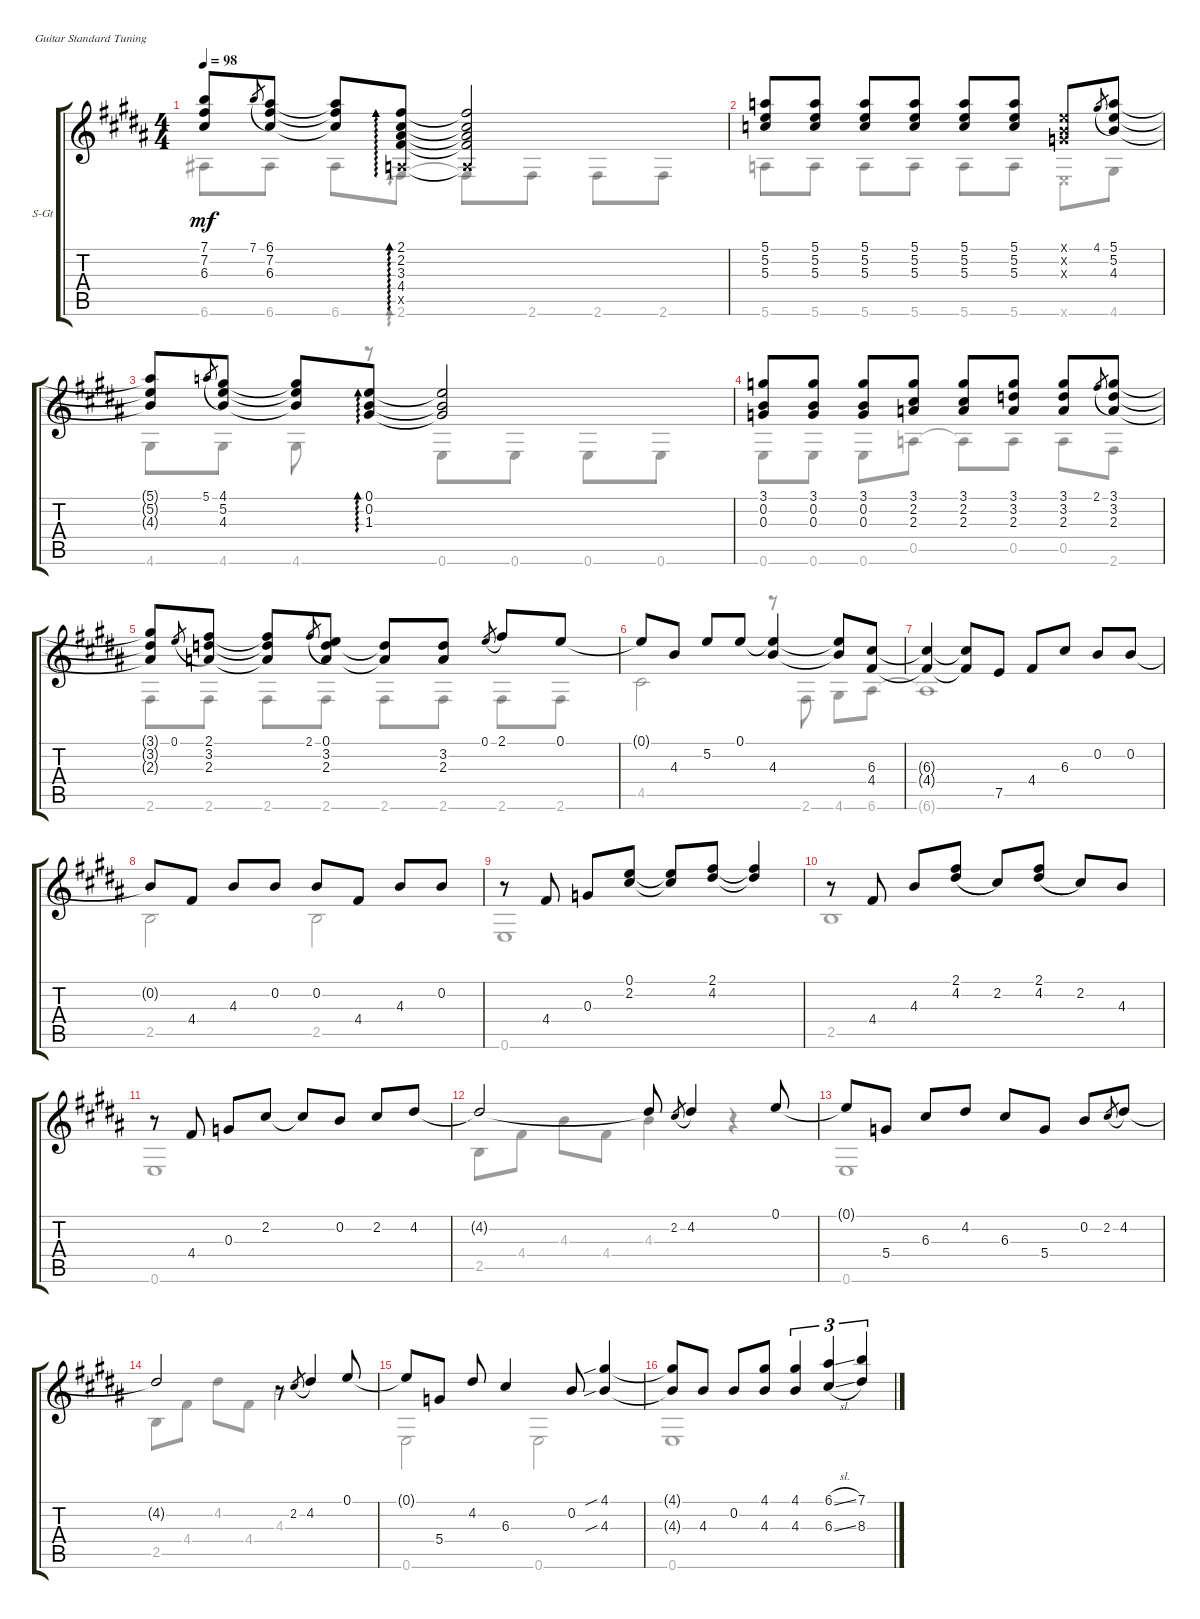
\defaultSystemsLayout 4
\bracketExtendMode groupsimilarinstruments
\firstSystemTrackNameOrientation horizontal
\otherSystemsTrackNameOrientation horizontal
\track ("Steel Guitar" "S-Gt") {instrument acousticguitarsteel}
\staff {score tabs}
\tuning (E4 B3 G3 D3 A2 E2)
\voice
\ts (4 4)
\tempo 98
\clef g2
\ks b
(7.1{t} 7.2{t} 6.3{t}).8{dy mf} 7.1.8{gr legatoorigin} (6.1 7.2 6.3).8 (6.3{t} 7.2{t} 6.1{t}).8 (2.1 2.2 3.3 4.4 0.5{x}).8{ad 0} (2.1{t} 2.2{t} 3.3{t} 4.4{t} 0.5{x t}).2 |
(5.1 5.2 5.3).8 (5.2 5.1 5.3).8 (5.2 5.3 5.1).8 (5.1 5.2 5.3).8 (5.3 5.2 5.1).8 (5.1 5.2 5.3).8 (0.3{x} 0.2{x} 0.1{x}).8 4.1.8{gr legatoorigin} (5.1 5.2 4.3).8 |
(5.1{t} 5.2{t} 4.3{t}).8 5.1.8{gr legatoorigin} (4.1 5.2 4.3).8 (4.3{t} 5.2{t} 4.1{t}).8 (0.1 0.2 1.3).8{ad 0} (1.3{t} 0.2{t} 0.1{t}).2 |
(3.1 0.2 0.3).8 (3.1 0.2 0.3).8 (3.1 0.2 0.3).8 (3.1 2.2 2.3).8 (3.1 2.2 2.3).8 (3.1 3.2 2.3).8 (3.1 3.2 2.3).8 2.1.8{gr legatoorigin} (3.1 3.2 2.3).8 |
(3.1{t} 3.2{t} 2.3{t}).8 0.1.8{gr legatoorigin} (2.1 3.2 2.3).8 (2.3{t} 3.2{t} 2.1{t}).8 2.1.8{gr legatoorigin} (0.1 3.2 2.3).8 (3.2{t} 2.3{t}).8 (3.2 2.3).8 0.1.8{gr legatoorigin} 2.1.8 0.1.8 |
0.1{t}.8 4.3.8 5.2.8 0.1.8 (4.3 0.1{t}).4 (4.3{t} 0.1{t}).8 (6.3 4.4).8 |
(6.3{t} 4.4{t}).4 (4.4{t} 6.3{t}).8 7.5.8 4.4.8 6.3.8 0.2.8 0.2.8 |
0.2{t}.8 4.4.8 4.3.8 0.2.8 0.2.8 4.4.8 4.3.8 0.2.8 |
r.8 4.4.8 0.3.8 (2.2 0.1).8 (0.1{t} 2.2{t}).8 (2.1 4.2).8 (2.1{t} 4.2{t}).4 |
r.8 4.4.8 4.3.8 (4.2 2.1).8{legatoorigin} 2.2.8 (4.2 2.1).8{legatoorigin} 2.2.8 4.3.8 |
r.8 4.4.8 0.3.8 2.2.8 2.2{t}.8 0.2.8 2.2.8 4.2.8 |
4.2{t}.2 4.2{t}.8 2.2.8{gr legatoorigin} 4.2.4 0.1.8 |
0.1{t}.8 5.4.8 6.3.8 4.2.8 6.3.8 5.4.8 0.2.8 2.2.8{gr legatoorigin} 4.2.8 |
4.2{t}.2 r.8 2.2.8{gr legatoorigin} 4.2.4 0.1.8 |
0.1{t}.8 5.4.8 4.2.8 6.3.4 0.2.8 (4.1{sib} 4.3{sib}).4 |
(4.1{t} 4.3{t}).8 4.3.8 0.2.8 (4.1 4.3).8 (4.1 4.3).4{tu (3 2)} (6.1{sl} 6.3{sl}).4{tu (3 2)} (7.1 8.3).4{tu (3 2)}
\voice
\clef g2
\ottava regular
\simile none
\ks b
6.6.8{dy mf} 6.6.8 6.6.8 2.6.8{ad 0} 2.6{t}.8 2.6.8 2.6.8 2.6.8 |
5.6.8 5.6.8 5.6.8 5.6.8 5.6.8 5.6.8 0.6{x}.8 4.6.8 |
4.6.8 4.6.8 4.6.8 r.8{ad 0} 0.6.8 0.6.8 0.6.8 0.6.8 |
0.6.8 0.6.8 0.6.8 0.5.8 0.5{t}.8 0.5.8 0.5.8 2.6.8 |
2.6.8 2.6.8 2.6.8 2.6.8 2.6.8 2.6.8 2.6.8 2.6.8 |
4.5.2 r.8 2.6.8 4.6.8 6.6.8 |
6.6{t}.1 |
2.5.2 2.5.2 |
0.6.1 |
2.5.1 |
0.6.1 |
2.5.8 4.4.8 4.3.8 4.4.8 4.3.4 r.4 |
0.6.1 |
2.5.8 4.4.8 4.2.8 4.4.8 4.3.2 |
0.6.2 0.6.2 |
0.6.1
